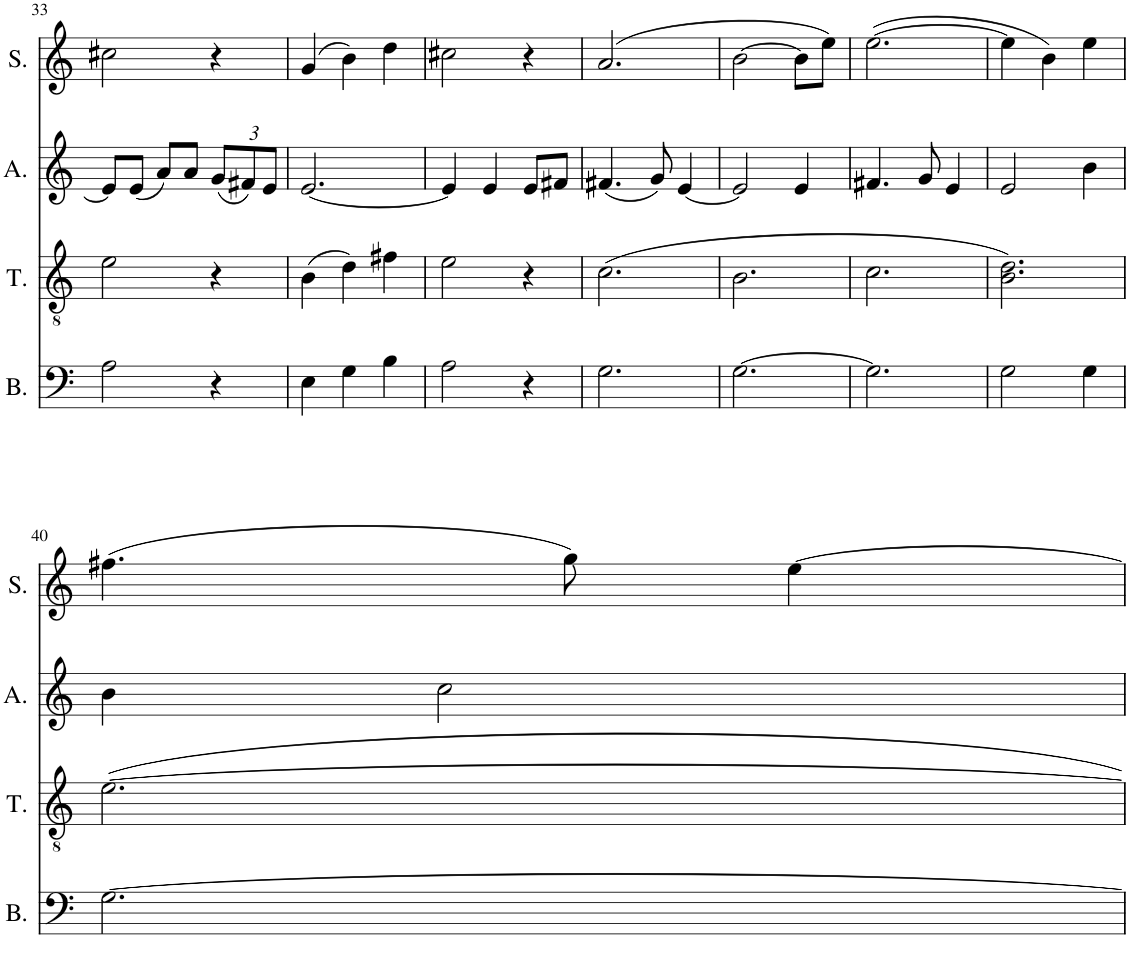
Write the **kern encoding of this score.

**kern	**kern	**kern	**kern
*part4	*part3	*part2	*part1
*staff4	*staff3	*staff2	*staff1
*I"Bass	*I"Tenor	*I"Alto	*I"Soprano
*I'B.	*I'T.	*I'A.	*I'S.
!!LO:PB:g=z
*clefF4	*clefGv2	*clefG2	*clefG2
*Trd1c2	*Trd1c2	*	*
*k[]	*k[]	*k[]	*k[]
*M3/4	*M3/4	*M3/4	*M3/4
=33	=33	=33	=33
2A\	2e\	8e/L]	2cc#X\
.	.	(8e/J	.
.	.	8a/L)	.
.	.	8a/J	.
*	*	*Xbrackettup	*
4r	4r	(12g/L	4r
.	.	12f#X/)	.
.	.	12e/J	.
=34	=34	=34	=34
4E\	(4B\	[2.e/	(4g/
4G\	4d\)	.	4b\)
4B\	4f#X\	.	4dd\
=35	=35	=35	=35
2A\	2e\	4e/]	2cc#X\
.	.	4e/	.
4r	4r	8e/L	4r
.	.	8f#X/J	.
=36	=36	=36	=36
2.G\	(2.c\	(4.f#X/	(2.a/
.	.	8g/)	.
.	.	[4e/	.
=37	=37	=37	=37
[2.G\	2.B\	2e/]	[2b\
.	.	4e/	8b\L]
.	.	.	8ee\J)
=38	=38	=38	=38
2.G\]	2.c\	4.f#X/	([2.ee\
.	.	8g/	.
.	.	4e/	.
=39	=39	=39	=39
2G\	2.B\ 2.d\)	2e/	4ee\]
.	.	.	4b\)
4G\	.	4b\	4ee\
!!LO:LB:g=z
=40	=40	=40	=40
[2.G\	[2.e\	4b\	(4.ff#X\
.	.	2cc\	.
.	.	.	8gg\)
.	.	.	[4ee\
=	=	=	=
*-	*-	*-	*-
